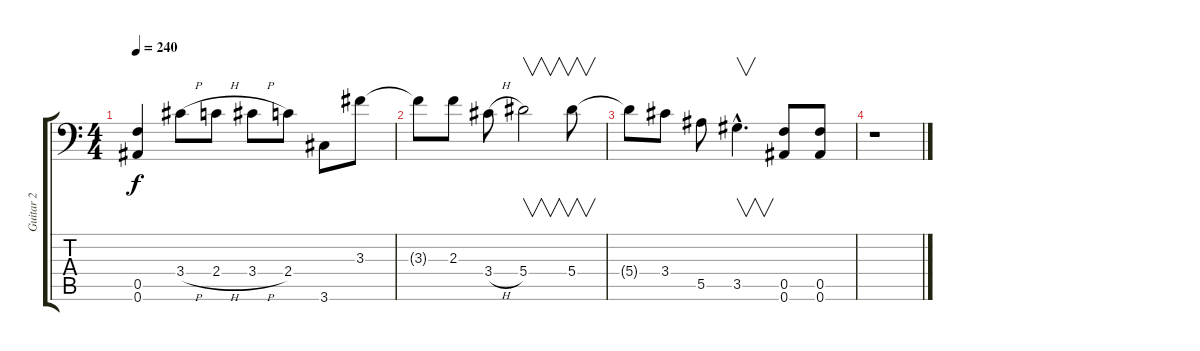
\track ("Guitar 2" "Guitar 2") {instrument distortionguitar}
\staff {score tabs}
\tuning (C4 G3 Eb3 Bb2 F2 Bb1) {hide}
\ts (4 4)
\tempo 240
\clef f4
\ks c
(0.5{t} 0.6{t}).4{dy f} 3.4{h}.8 2.4{h}.8 3.4{h}.8 2.4.8 3.6.8 3.3.8 |
3.3{t}.8 2.3.8 3.4{h}.8 5.4.2{v} 5.4.8{v} |
5.4{t}.8 3.4.8 5.5.8 3.5{hac}.4{v d} (0.5 0.6).8 (0.5 0.6).8 |
r.1
